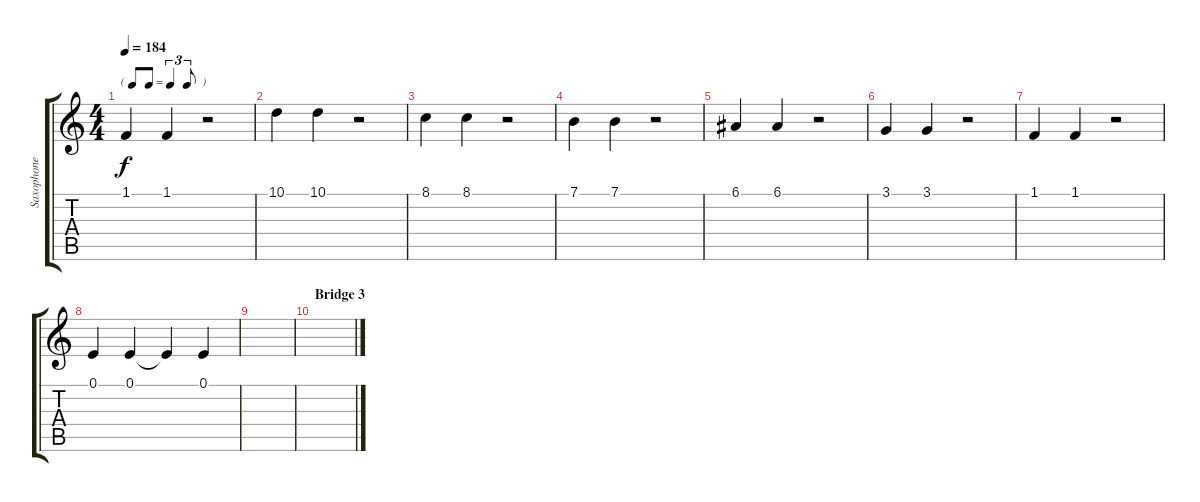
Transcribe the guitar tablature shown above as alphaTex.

\track ("Saxophone" "Saxophone") {instrument altosax}
\staff {score tabs}
\tuning (E4 B3 G3 D3 A2 E2) {hide}
\ts (4 4)
\tf triplet8th
\tempo 184
\clef g2
\ks c
1.1.4{dy f balance 2} 1.1.4 r.2 |
10.1.4{balance 2} 10.1.4 r.2 |
8.1.4{balance 2} 8.1.4 r.2 |
7.1.4{balance 2} 7.1.4 r.2 |
6.1.4{balance 2} 6.1.4 r.2 |
3.1.4{volume 7 balance 2} 3.1.4 r.2 |
1.1.4{balance 2} 1.1.4 r.2 |
0.1.4{balance 2} 0.1.4 0.1{t}.4 0.1.4 |
|
\section ("" "Bridge 3")
